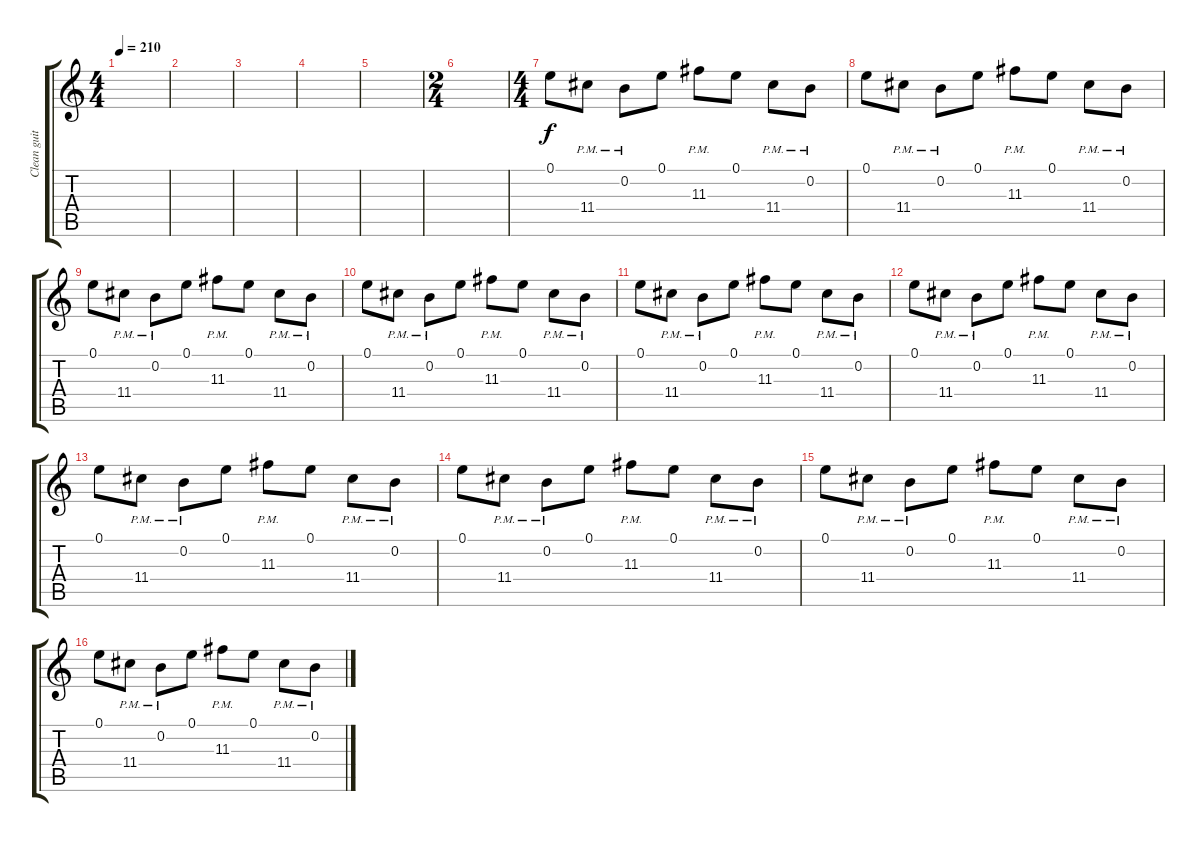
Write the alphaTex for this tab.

\track ("Clean guitar" "Clean guit") {instrument electricguitarclean}
\staff {score tabs}
\tuning (E4 B3 G3 D3 A2 E2) {hide}
\ts (4 4)
\tempo 210
\clef g2
\ks c
|
|
|
|
|
\ts (2 4)
|
\ts (4 4)
0.1.8 11.4{pm}.8 0.2{pm}.8 0.1.8 11.3{pm}.8 0.1.8 11.4{pm}.8 0.2{pm}.8 |
0.1.8 11.4{pm}.8 0.2{pm}.8 0.1.8 11.3{pm}.8 0.1.8 11.4{pm}.8 0.2{pm}.8 |
0.1.8 11.4{pm}.8 0.2{pm}.8 0.1.8 11.3{pm}.8 0.1.8 11.4{pm}.8 0.2{pm}.8 |
0.1.8 11.4{pm}.8 0.2{pm}.8 0.1.8 11.3{pm}.8 0.1.8 11.4{pm}.8 0.2{pm}.8 |
0.1.8 11.4{pm}.8 0.2{pm}.8 0.1.8 11.3{pm}.8 0.1.8 11.4{pm}.8 0.2{pm}.8 |
0.1.8 11.4{pm}.8 0.2{pm}.8 0.1.8 11.3{pm}.8 0.1.8 11.4{pm}.8 0.2{pm}.8 |
0.1.8 11.4{pm}.8 0.2{pm}.8 0.1.8 11.3{pm}.8 0.1.8 11.4{pm}.8 0.2{pm}.8 |
0.1.8 11.4{pm}.8 0.2{pm}.8 0.1.8 11.3{pm}.8 0.1.8 11.4{pm}.8 0.2{pm}.8 |
0.1.8 11.4{pm}.8 0.2{pm}.8 0.1.8 11.3{pm}.8 0.1.8 11.4{pm}.8 0.2{pm}.8 |
0.1.8 11.4{pm}.8 0.2{pm}.8 0.1.8 11.3{pm}.8 0.1.8 11.4{pm}.8 0.2{pm}.8
